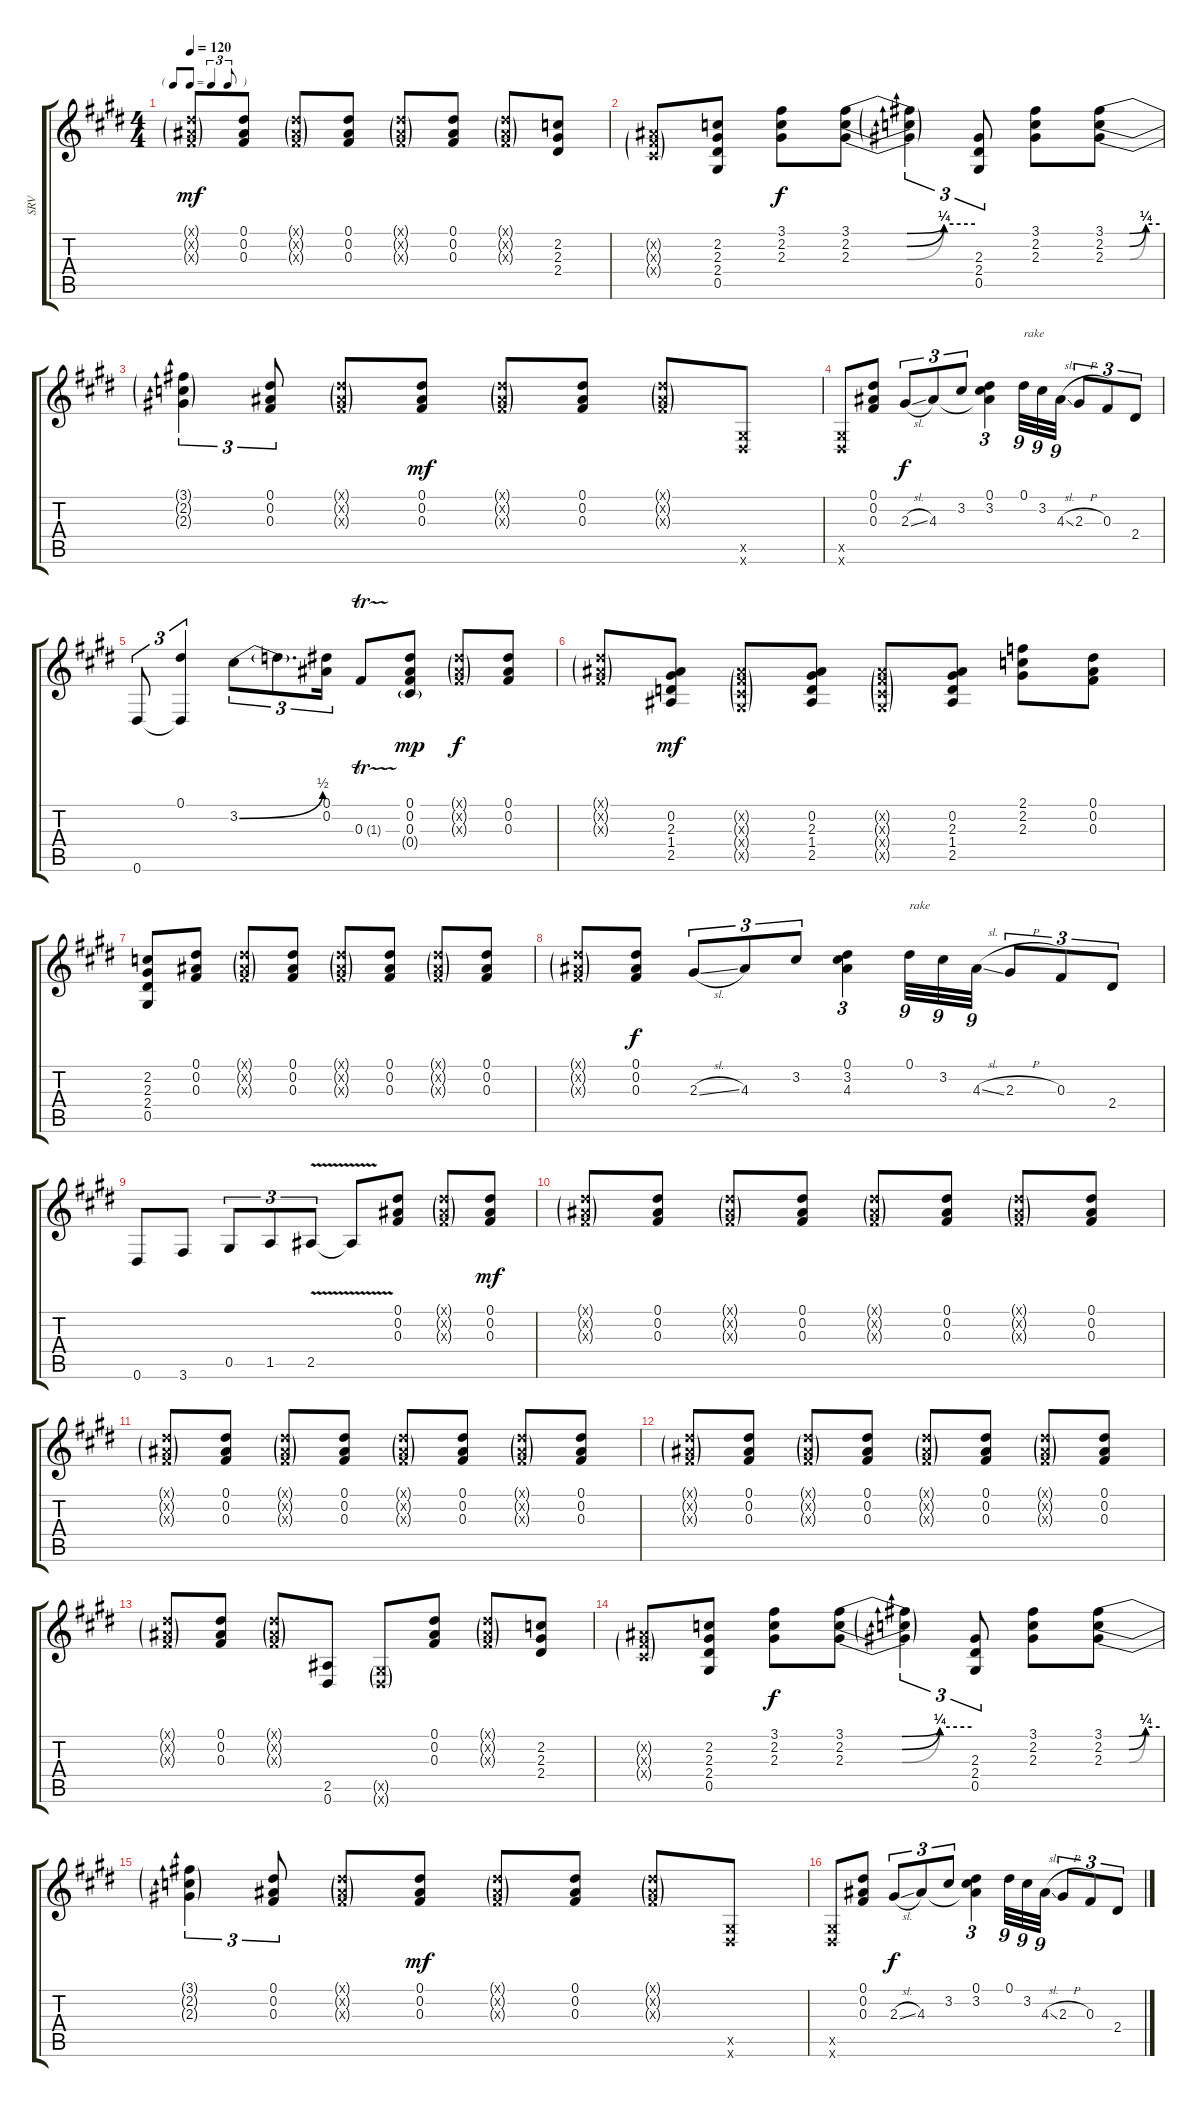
\track ("SRV" "SRV") {instrument overdrivenguitar}
\staff {score tabs}
\tuning (Eb4 Bb3 Gb3 Db3 Ab2 Eb2) {hide}
\ts (4 4)
\tf triplet8th
\tempo 120
\clef g2
\ks e
(0.1{g x} 0.2{g x} 0.3{g x}).8{dy mf} (0.1 0.2 0.3).8 (0.1{g x} 0.2{g x} 0.3{g x}).8 (0.1 0.2 0.3).8 (0.1{g x} 0.2{g x} 0.3{g x}).8 (0.1 0.2 0.3).8 (0.1{g x} 0.2{g x} 0.3{g x}).8 (2.2 2.3 2.4).8 |
(0.2{g x} 0.3{g x} 0.4{g x}).8 (2.2 2.3 2.4 0.5).8 (3.1 2.2 2.3).8{dy f} (3.1{be (custom 0 0 27 0 45 1 60 1)} 2.2{be (custom 0 0 27 0 45 1 60 1)} 2.3{be (custom 0 0 27 0 45 1 60 1)}).8 (3.1{t} 2.2{t} 2.3{t}).4{tu (3 2)} (2.3 2.4 0.5).8{tu (3 2)} (3.1 2.2 2.3).8 (3.1{be (custom 0 0 27 0 45 1 60 1)} 2.2{be (custom 0 0 27 0 45 1 60 1)} 2.3{be (custom 0 0 27 0 45 1 60 1)}).8 |
(3.1{t} 2.2{t} 2.3{t}).4{tu (3 2)} (0.1 0.2 0.3).8{tu (3 2)} (0.1{g x} 0.2{g x} 0.3{g x}).8 (0.1 0.2 0.3).8{dy mf} (0.1{g x} 0.2{g x} 0.3{g x}).8 (0.1 0.2 0.3).8 (0.1{g x} 0.2{g x} 0.3{g x}).8 (0.5{x} 0.6{x}).8 |
(0.5{x} 0.6{x}).8 (0.1 0.2 0.3).8 2.3{sl}.8{tu (3 2) dy f} 4.3.8{tu (3 2)} 3.2.8{tu (3 2)} (0.1 3.2 4.3{t}).4{tu (3 2)} 0.1.32{tu (9 8) txt "rake"} 3.2.32{tu (9 8)} 4.3{sl}.32{tu (9 8)} 2.3{h}.8{tu (3 2)} 0.3.8{tu (3 2)} 2.4.8{tu (3 2)} |
0.6.8{tu (3 2)} (0.1 0.6{t}).4{tu (3 2)} 3.2{be (bend 0 0 60 2)}.8{tu (3 2)} 3.2{t}.8{d tu (3 2)} (0.1 0.2).16{tu (3 2)} 0.3{tr (1 16)}.8 (0.1 0.2 0.3 0.4{g}).8{dy mp} (0.1{g x} 0.2{g x} 0.3{g x}).8{dy f} (0.1 0.2 0.3).8 |
(0.1{g x} 0.2{g x} 0.3{g x}).8 (0.2 2.3 1.4 2.5).8{dy mf} (0.2{g x} 0.3{g x} 0.4{g x} 0.5{g x}).8 (0.2 2.3 1.4 2.5).8 (0.2{g x} 0.3{g x} 0.4{g x} 0.5{g x}).8 (0.2 2.3 1.4 2.5).8 (2.1 2.2 2.3).8 (0.1 0.2 0.3).8 |
(2.2 2.3 2.4 0.5).8 (0.1 0.2 0.3).8 (0.1{g x} 0.2{g x} 0.3{g x}).8 (0.1 0.2 0.3).8 (0.1{g x} 0.2{g x} 0.3{g x}).8 (0.1 0.2 0.3).8 (0.1{g x} 0.2{g x} 0.3{g x}).8 (0.1 0.2 0.3).8 |
(0.1{g x} 0.2{g x} 0.3{g x}).8 (0.1 0.2 0.3).8{dy f} 2.3{sl}.8{tu (3 2)} 4.3.8{tu (3 2)} 3.2.8{tu (3 2)} (0.1 3.2 4.3).4{tu (3 2)} 0.1.32{tu (9 8) txt "rake"} 3.2.32{tu (9 8)} 4.3{sl}.32{tu (9 8)} 2.3{h}.8{tu (3 2)} 0.3.8{tu (3 2)} 2.4.8{tu (3 2)} |
0.6.8 3.6.8 0.5.8{tu (3 2)} 1.5.8{tu (3 2)} 2.5{v}.8{tu (3 2)} 2.5{t}.8 (0.1 0.2 0.3).8 (0.1{g x} 0.2{g x} 0.3{g x}).8 (0.1 0.2 0.3).8{dy mf} |
(0.1{g x} 0.2{g x} 0.3{g x}).8 (0.1 0.2 0.3).8 (0.1{g x} 0.2{g x} 0.3{g x}).8 (0.1 0.2 0.3).8 (0.1{g x} 0.2{g x} 0.3{g x}).8 (0.1 0.2 0.3).8 (0.1{g x} 0.2{g x} 0.3{g x}).8 (0.1 0.2 0.3).8 |
(0.1{g x} 0.2{g x} 0.3{g x}).8 (0.1 0.2 0.3).8 (0.1{g x} 0.2{g x} 0.3{g x}).8 (0.1 0.2 0.3).8 (0.1{g x} 0.2{g x} 0.3{g x}).8 (0.1 0.2 0.3).8 (0.1{g x} 0.2{g x} 0.3{g x}).8 (0.1 0.2 0.3).8 |
(0.1{g x} 0.2{g x} 0.3{g x}).8 (0.1 0.2 0.3).8 (0.1{g x} 0.2{g x} 0.3{g x}).8 (0.1 0.2 0.3).8 (0.1{g x} 0.2{g x} 0.3{g x}).8 (0.1 0.2 0.3).8 (0.1{g x} 0.2{g x} 0.3{g x}).8 (0.1 0.2 0.3).8 |
(0.1{g x} 0.2{g x} 0.3{g x}).8 (0.1 0.2 0.3).8 (0.1{g x} 0.2{g x} 0.3{g x}).8 (2.5 0.6).8 (0.5{g x} 0.6{g x}).8 (0.1 0.2 0.3).8 (0.1{g x} 0.2{g x} 0.3{g x}).8 (2.2 2.3 2.4).8 |
(0.2{g x} 0.3{g x} 0.4{g x}).8 (2.2 2.3 2.4 0.5).8 (3.1 2.2 2.3).8{dy f} (3.1{be (custom 0 0 27 0 45 1 60 1)} 2.2{be (custom 0 0 27 0 45 1 60 1)} 2.3{be (custom 0 0 27 0 45 1 60 1)}).8 (3.1{t} 2.2{t} 2.3{t}).4{tu (3 2)} (2.3 2.4 0.5).8{tu (3 2)} (3.1 2.2 2.3).8 (3.1{be (custom 0 0 27 0 45 1 60 1)} 2.2{be (custom 0 0 27 0 45 1 60 1)} 2.3{be (custom 0 0 27 0 45 1 60 1)}).8 |
(3.1{t} 2.2{t} 2.3{t}).4{tu (3 2)} (0.1 0.2 0.3).8{tu (3 2)} (0.1{g x} 0.2{g x} 0.3{g x}).8 (0.1 0.2 0.3).8{dy mf} (0.1{g x} 0.2{g x} 0.3{g x}).8 (0.1 0.2 0.3).8 (0.1{g x} 0.2{g x} 0.3{g x}).8 (0.5{x} 0.6{x}).8 |
(0.5{x} 0.6{x}).8 (0.1 0.2 0.3).8 2.3{sl}.8{tu (3 2) dy f} 4.3.8{tu (3 2)} 3.2.8{tu (3 2)} (0.1 3.2 4.3{t}).4{tu (3 2)} 0.1.32{tu (9 8)} 3.2.32{tu (9 8)} 4.3{sl}.32{tu (9 8)} 2.3{h}.8{tu (3 2)} 0.3.8{tu (3 2)} 2.4.8{tu (3 2)}
